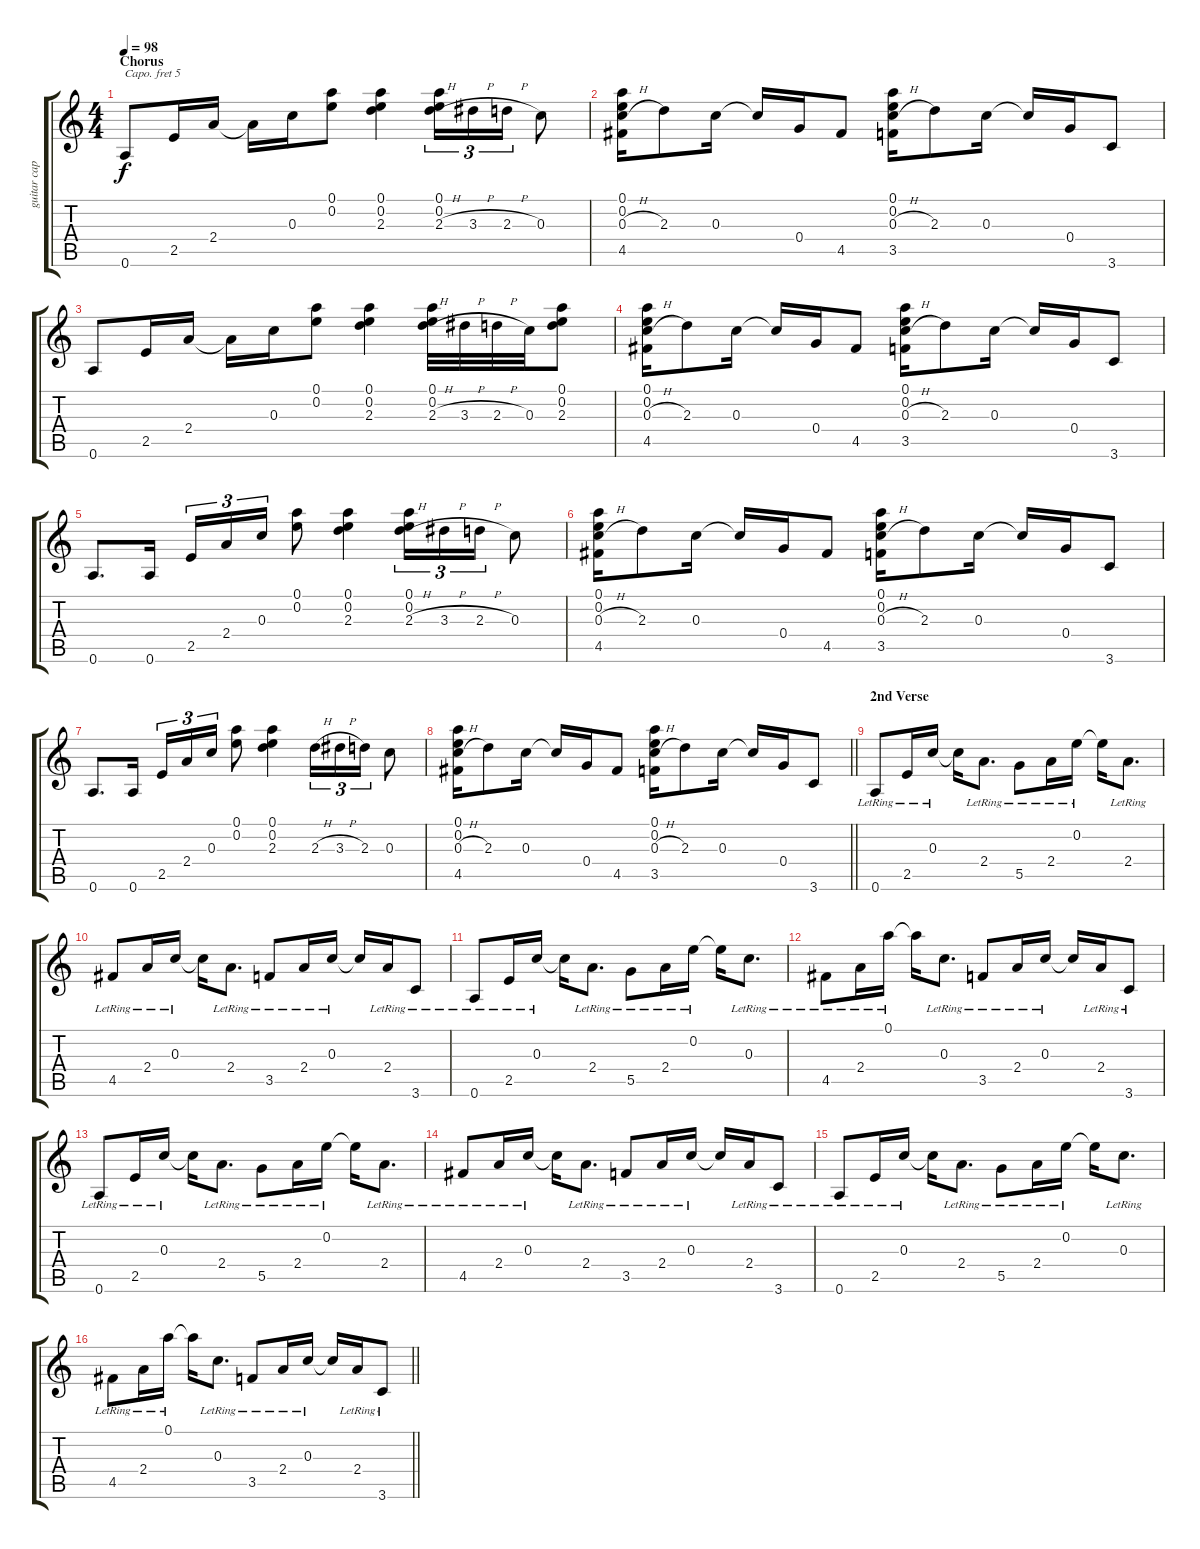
\track ("guitar capo V" "guitar cap") {instrument acousticguitarsteel}
\staff {score tabs}
\capo 5
\tuning (E4 B3 G3 D3 A2 E2) {hide}
\ts (4 4)
\section ("" "Chorus")
\tempo 98
\clef g2
\ks c
0.6.8{dy f} 2.5.16 2.4.16 2.4{t}.16 0.3.16 (0.1 0.2).8 (0.1 0.2 2.3).4 (0.1 0.2 2.3{h}).16{tu (3 2)} 3.3{h}.16{tu (3 2)} 2.3{h}.16{tu (3 2)} 0.3.8 |
(0.1 0.2 0.3{h} 4.5).16 2.3.8 0.3.16 0.3{t}.16 0.4.16 4.5.8 (0.1 0.2 0.3{h} 3.5).16 2.3.8 0.3.16 0.3{t}.16 0.4.16 3.6.8 |
0.6.8 2.5.16 2.4.16 2.4{t}.16 0.3.16 (0.1 0.2).8 (0.1 0.2 2.3).4 (0.1 0.2 2.3{h}).32 3.3{h}.32 2.3{h}.32 0.3.32 (0.1 0.2 2.3).8 |
(0.1 0.2 0.3{h} 4.5).16 2.3.8 0.3.16 0.3{t}.16 0.4.16 4.5.8 (0.1 0.2 0.3{h} 3.5).16 2.3.8 0.3.16 0.3{t}.16 0.4.16 3.6.8 |
0.6.8{d} 0.6.16 2.5.16{tu (3 2)} 2.4.16{tu (3 2)} 0.3.16{tu (3 2)} (0.1 0.2).8 (0.1 0.2 2.3).4 (0.1 0.2 2.3{h}).16{tu (3 2)} 3.3{h}.16{tu (3 2)} 2.3{h}.16{tu (3 2)} 0.3.8 |
(0.1 0.2 0.3{h} 4.5).16 2.3.8 0.3.16 0.3{t}.16 0.4.16 4.5.8 (0.1 0.2 0.3{h} 3.5).16 2.3.8 0.3.16 0.3{t}.16 0.4.16 3.6.8 |
0.6.8{d} 0.6.16 2.5.16{tu (3 2)} 2.4.16{tu (3 2)} 0.3.16{tu (3 2)} (0.1 0.2).8 (0.1 0.2 2.3).4 2.3{h}.16{tu (3 2)} 3.3{h}.16{tu (3 2)} 2.3.16{tu (3 2)} 0.3.8 |
\barLineRight lightlight
(0.1 0.2 0.3{h} 4.5).16 2.3.8 0.3.16 0.3{t}.16 0.4.16 4.5.8 (0.1 0.2 0.3{h} 3.5).16 2.3.8 0.3.16 0.3{t}.16 0.4.16 3.6.8 |
\section ("" "2nd Verse")
0.6{lr}.8 2.5{lr}.16 0.3{lr}.16 0.3{t}.16 2.4{lr}.8{d} 5.5{lr}.8 2.4{lr}.16 0.2{lr}.16 0.2{t}.16 2.4{lr}.8{d} |
4.5{lr}.8 2.4{lr}.16 0.3{lr}.16 0.3{t}.16 2.4{lr}.8{d} 3.5{lr}.8 2.4{lr}.16 0.3{lr}.16 0.3{t}.16 2.4{lr}.16 3.6{lr}.8 |
0.6{lr}.8 2.5{lr}.16 0.3{lr}.16 0.3{t}.16 2.4{lr}.8{d} 5.5{lr}.8 2.4{lr}.16 0.2{lr}.16 0.2{t}.16 0.3{lr}.8{d} |
4.5{lr}.8 2.4{lr}.16 0.1{lr}.16 0.1{t}.16 0.3{lr}.8{d} 3.5{lr}.8 2.4{lr}.16 0.3{lr}.16 0.3{t}.16 2.4{lr}.16 3.6{lr}.8 |
0.6{lr}.8 2.5{lr}.16 0.3{lr}.16 0.3{t}.16 2.4{lr}.8{d} 5.5{lr}.8 2.4{lr}.16 0.2{lr}.16 0.2{t}.16 2.4{lr}.8{d} |
4.5{lr}.8 2.4{lr}.16 0.3{lr}.16 0.3{t}.16 2.4{lr}.8{d} 3.5{lr}.8 2.4{lr}.16 0.3{lr}.16 0.3{t}.16 2.4{lr}.16 3.6{lr}.8 |
0.6{lr}.8 2.5{lr}.16 0.3{lr}.16 0.3{t}.16 2.4{lr}.8{d} 5.5{lr}.8 2.4{lr}.16 0.2{lr}.16 0.2{t}.16 0.3{lr}.8{d} |
\barLineRight lightlight
4.5{lr}.8 2.4{lr}.16 0.1{lr}.16 0.1{t}.16 0.3{lr}.8{d} 3.5{lr}.8 2.4{lr}.16 0.3{lr}.16 0.3{t}.16 2.4{lr}.16 3.6{lr}.8
